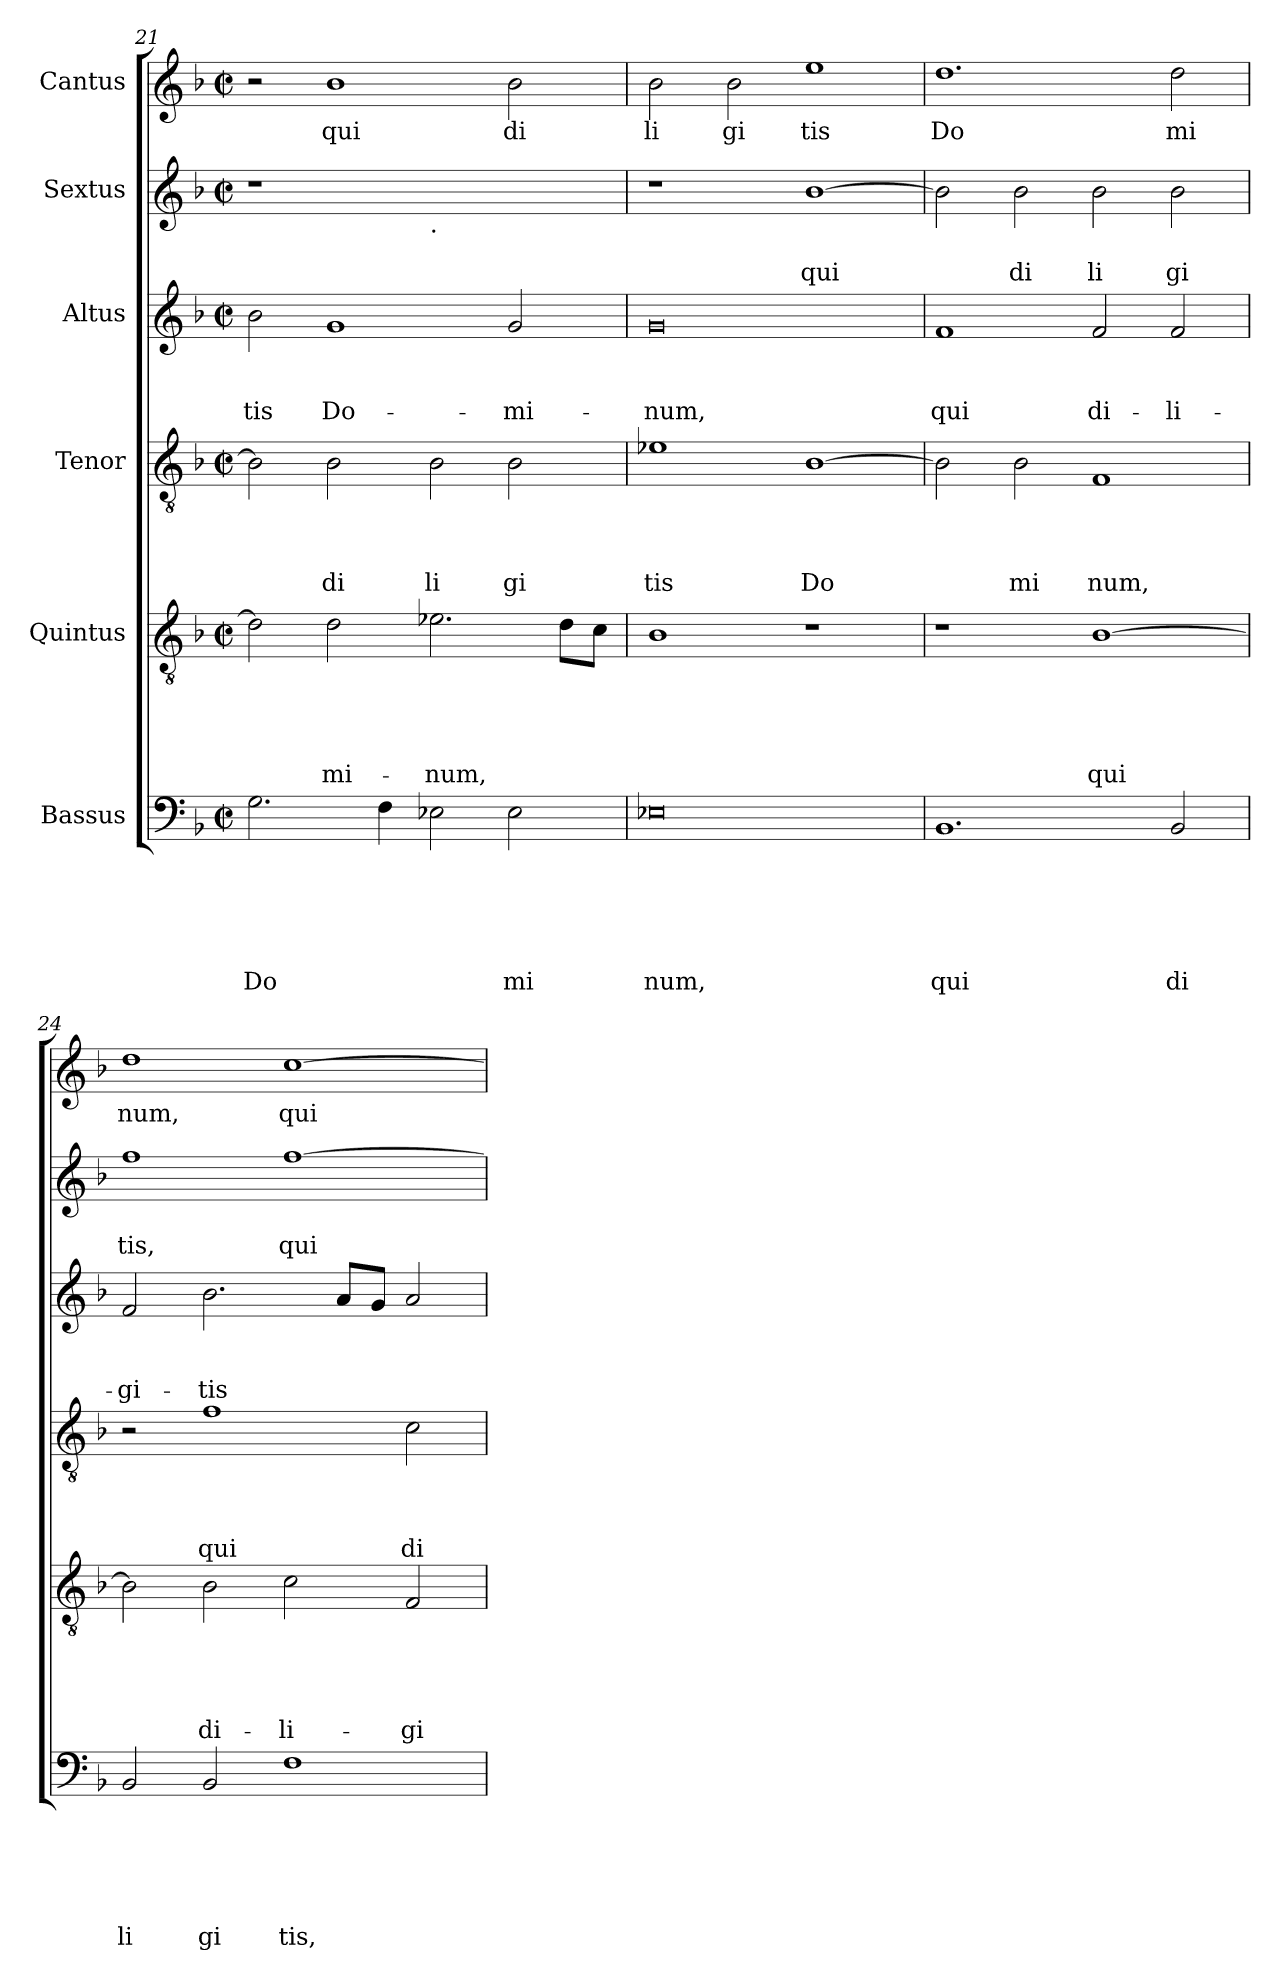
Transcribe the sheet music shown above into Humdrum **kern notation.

**kern	**text	**text	**text	**text	**text	**text	**kern	**text	**text	**text	**text	**text	**kern	**text	**text	**text	**text	**kern	**text	**text	**text	**kern	**text	**text	**kern	**text
*part6	*part6	*part6	*part6	*part6	*part6	*part6	*part5	*part5	*part5	*part5	*part5	*part5	*part4	*part4	*part4	*part4	*part4	*part3	*part3	*part3	*part3	*part2	*part2	*part2	*part1	*part1
*staff6	*staff6	*staff6	*staff6	*staff6	*staff6	*staff6	*staff5	*staff5	*staff5	*staff5	*staff5	*staff5	*staff4	*staff4	*staff4	*staff4	*staff4	*staff3	*staff3	*staff3	*staff3	*staff2	*staff2	*staff2	*staff1	*staff1
*I"Bassus	*	*	*	*	*	*	*I"Quintus	*	*	*	*	*	*I"Tenor	*	*	*	*	*I"Altus	*	*	*	*I"Sextus	*	*	*I"Cantus	*
*clefF4	*	*	*	*	*	*	*clefGv2	*	*	*	*	*	*clefGv2	*	*	*	*	*clefG2	*	*	*	*clefG2	*	*	*clefG2	*
*k[b-]	*	*	*	*	*	*	*k[b-]	*	*	*	*	*	*k[b-]	*	*	*	*	*k[b-]	*	*	*	*k[b-]	*	*	*k[b-]	*
*F:	*	*	*	*	*	*	*F:	*	*	*	*	*	*F:	*	*	*	*	*F:	*	*	*	*F:	*	*	*F:	*
*M2/2	*	*	*	*	*	*	*M2/2	*	*	*	*	*	*M2/2	*	*	*	*	*M2/2	*	*	*	*M2/2	*	*	*M2/2	*
*met(c|)	*	*	*	*	*	*	*met(c|)	*	*	*	*	*	*met(c|)	*	*	*	*	*met(c|)	*	*	*	*met(c|)	*	*	*met(c|)	*
=21	=21	=21	=21	=21	=21	=21	=21	=21	=21	=21	=21	=21	=21	=21	=21	=21	=21	=21	=21	=21	=21	=21	=21	=21	=21	=21
!	!	!	!	!	!	!LO:LY:b	!	!	!	!	!	!	!	!	!	!	!	!	!	!	!LO:LY:b	!	!	!	!	!
2.G\	.	.	.	.	.	Do	2d\]	.	.	.	.	.	2B-\]	.	.	.	.	2b-\	.	.	-tis	1r	.	.	2r	.
!	!	!	!	!	!	!	!	!	!	!	!	!LO:LY:b	!	!	!	!	!LO:LY:b	!	!	!	!LO:LY:b	!	!	!	!	!LO:LY:b
.	.	.	.	.	.	.	2d\	.	.	.	.	-mi-	2B-\	.	.	.	di	1g	.	.	Do-	.	.	.	1b-	qui
4F\	.	.	.	.	.	.	.	.	.	.	.	.	.	.	.	.	.	.	.	.	.	.	.	.	.	.
!	!	!	!	!	!	!	!	!	!	!	!	!	!	!	!	!	!	!	!	!	!	!LO:TX:b:t=.	!	!	!	!
!	!	!	!	!	!	!	!	!	!	!	!	!LO:LY:b	!	!	!	!	!LO:LY:b	!	!	!	!	!	!	!	!	!
2E-X\	.	.	.	.	.	.	2.e-X\	.	.	.	.	-num,	2B-\	.	.	.	li	.	.	.	.	1ryy	.	.	.	.
!	!	!	!	!	!	!LO:LY:b	!	!	!	!	!	!	!	!	!	!	!LO:LY:b	!	!	!	!LO:LY:b	!	!	!	!	!LO:LY:b
2E-\	.	.	.	.	.	mi	.	.	.	.	.	.	2B-\	.	.	.	gi	2g/	.	.	-mi-	.	.	.	2b-\	di
.	.	.	.	.	.	.	8d\L	.	.	.	.	.	.	.	.	.	.	.	.	.	.	.	.	.	.	.
.	.	.	.	.	.	.	8c\J	.	.	.	.	.	.	.	.	.	.	.	.	.	.	.	.	.	.	.
=22	=22	=22	=22	=22	=22	=22	=22	=22	=22	=22	=22	=22	=22	=22	=22	=22	=22	=22	=22	=22	=22	=22	=22	=22	=22	=22
!	!	!	!	!	!	!LO:LY:b	!	!	!	!	!	!	!	!	!	!	!LO:LY:b	!	!	!	!LO:LY:b	!	!	!	!	!LO:LY:b
0E-X	.	.	.	.	.	num,	1B-	.	.	.	.	.	1e-X	.	.	.	tis	0g	.	.	-num,	1r	.	.	2b-\	li
!	!	!	!	!	!	!	!	!	!	!	!	!	!	!	!	!	!	!	!	!	!	!	!	!	!	!LO:LY:b
.	.	.	.	.	.	.	.	.	.	.	.	.	.	.	.	.	.	.	.	.	.	.	.	.	2b-\	gi
!	!	!	!	!	!	!	!	!	!	!	!	!	!	!	!	!	!LO:LY:b	!	!	!	!	!	!	!LO:LY:b	!	!LO:LY:b
.	.	.	.	.	.	.	1r	.	.	.	.	.	[>1B-	.	.	.	Do	.	.	.	.	[>1b-	.	qui	1ee	tis
=23	=23	=23	=23	=23	=23	=23	=23	=23	=23	=23	=23	=23	=23	=23	=23	=23	=23	=23	=23	=23	=23	=23	=23	=23	=23	=23
!	!	!	!	!	!	!LO:LY:b	!	!	!	!	!	!	!	!	!	!	!	!	!	!	!LO:LY:b	!	!	!	!	!LO:LY:b
1.BB-	.	.	.	.	.	qui	1r	.	.	.	.	.	2B-\]	.	.	.	.	1f	.	.	qui	2b-\]	.	.	1.dd	Do
!	!	!	!	!	!	!	!	!	!	!	!	!	!	!	!	!	!LO:LY:b	!	!	!	!	!	!	!LO:LY:b	!	!
.	.	.	.	.	.	.	.	.	.	.	.	.	2B-\	.	.	.	mi	.	.	.	.	2b-\	.	di	.	.
!	!	!	!	!	!	!	!	!	!	!	!	!LO:LY:b	!	!	!	!	!LO:LY:b	!	!	!	!LO:LY:b	!	!	!LO:LY:b	!	!
.	.	.	.	.	.	.	[<1B-	.	.	.	.	qui	1F	.	.	.	num,	2f/	.	.	di-	2b-\	.	li	.	.
!	!	!	!	!	!	!LO:LY:b	!	!	!	!	!	!	!	!	!	!	!	!	!	!	!LO:LY:b	!	!	!LO:LY:b	!	!LO:LY:b
2BB-/	.	.	.	.	.	di	.	.	.	.	.	.	.	.	.	.	.	2f/	.	.	-li-	2b-\	.	gi	2dd\	mi
!!LO:LB:g=z
=24	=24	=24	=24	=24	=24	=24	=24	=24	=24	=24	=24	=24	=24	=24	=24	=24	=24	=24	=24	=24	=24	=24	=24	=24	=24	=24
!	!	!	!	!	!	!LO:LY:b	!	!	!	!	!	!	!	!	!	!	!	!	!	!	!LO:LY:b	!	!	!LO:LY:b	!	!LO:LY:b
2BB-/	.	.	.	.	.	li	2B-\]	.	.	.	.	.	2r	.	.	.	.	2f/	.	.	-gi-	1ff	.	tis,	1dd	num,
!	!	!	!	!	!	!LO:LY:b	!	!	!	!	!	!LO:LY:b	!	!	!	!	!LO:LY:b	!	!	!	!LO:LY:b	!	!	!	!	!
2BB-/	.	.	.	.	.	gi	2B-\	.	.	.	.	di-	1f	.	.	.	qui	2.b-\	.	.	-tis	.	.	.	.	.
!	!	!	!	!	!	!LO:LY:b	!	!	!	!	!	!LO:LY:b	!	!	!	!	!	!	!	!	!	!	!	!LO:LY:b	!	!LO:LY:b
1F	.	.	.	.	.	tis,	2c\	.	.	.	.	-li-	.	.	.	.	.	.	.	.	.	[>1ff	.	qui	[>1cc	qui
.	.	.	.	.	.	.	.	.	.	.	.	.	.	.	.	.	.	8a/L	.	.	.	.	.	.	.	.
.	.	.	.	.	.	.	.	.	.	.	.	.	.	.	.	.	.	8g/J	.	.	.	.	.	.	.	.
!	!	!	!	!	!	!	!	!	!	!	!	!LO:LY:b	!	!	!	!	!LO:LY:b	!	!	!	!	!	!	!	!	!
.	.	.	.	.	.	.	2F/	.	.	.	.	-gi-	2c\	.	.	.	di	2a/	.	.	.	.	.	.	.	.
=	=	=	=	=	=	=	=	=	=	=	=	=	=	=	=	=	=	=	=	=	=	=	=	=	=	=
*-	*-	*-	*-	*-	*-	*-	*-	*-	*-	*-	*-	*-	*-	*-	*-	*-	*-	*-	*-	*-	*-	*-	*-	*-	*-	*-
